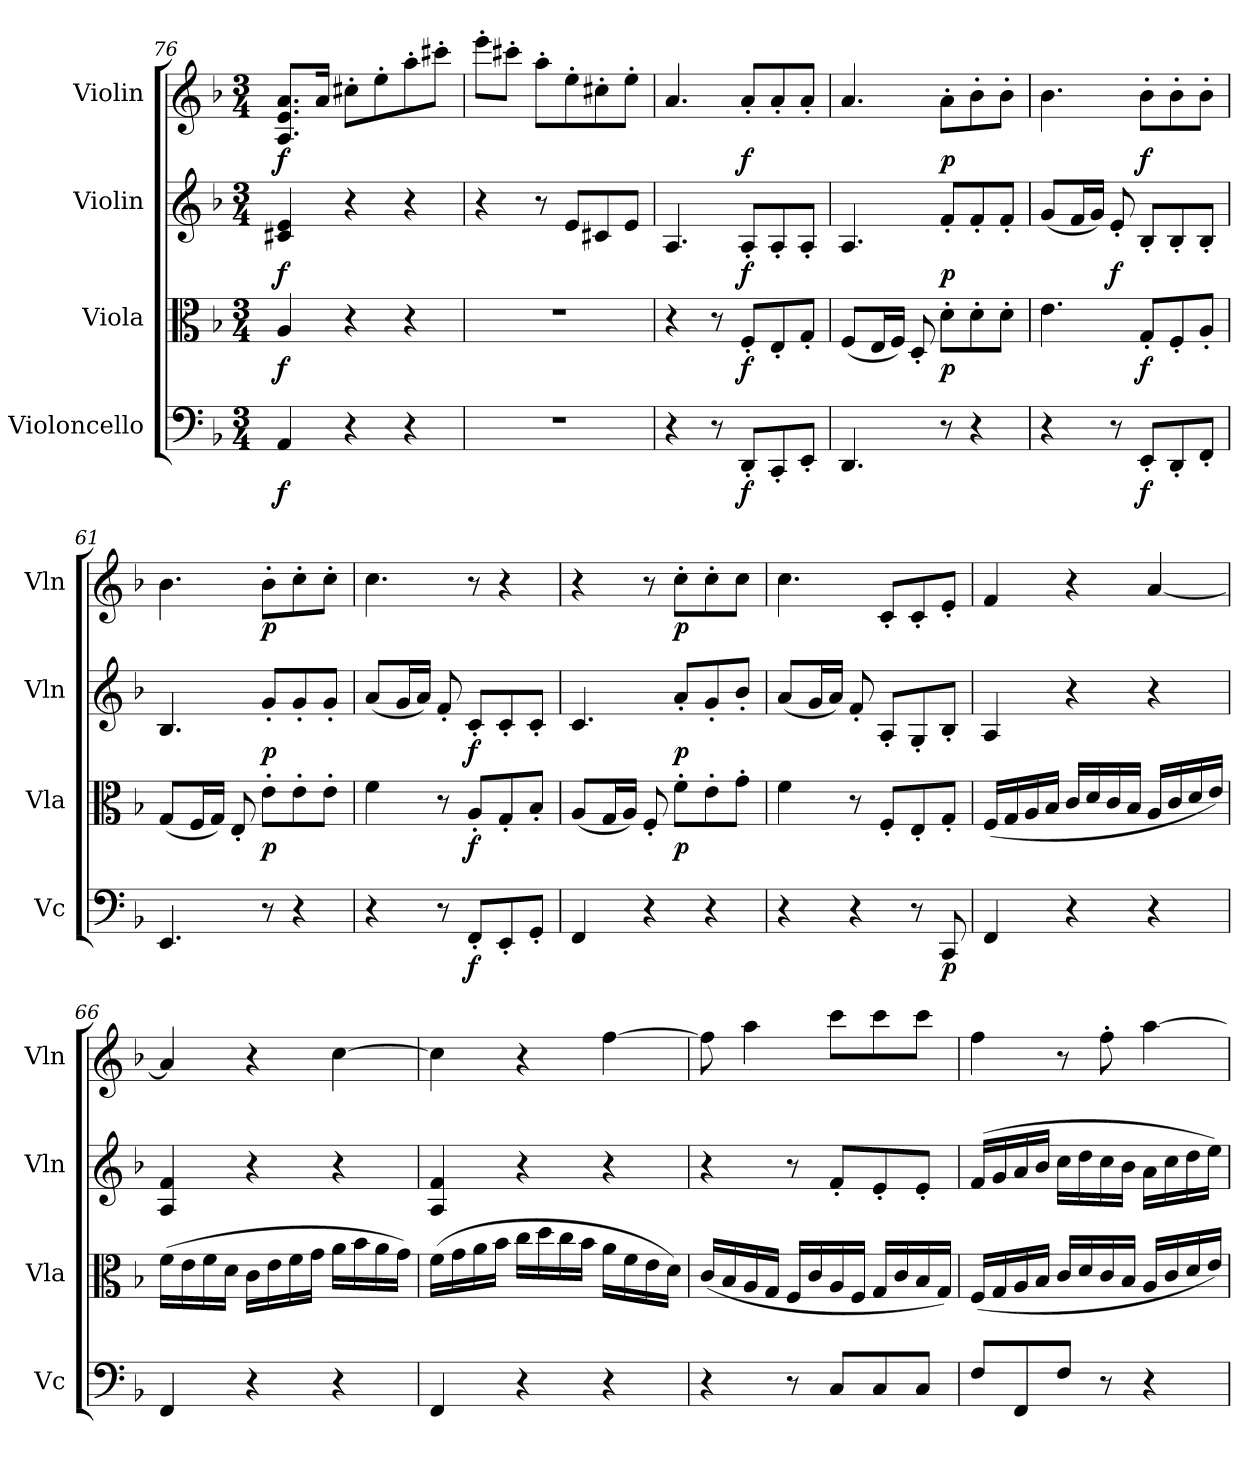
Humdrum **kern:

**kern	**dynam	**kern	**dynam	**kern	**dynam	**kern	**dynam
*part4	*part4	*part3	*part3	*part2	*part2	*part1	*part1
*staff4	*staff4	*staff3	*staff3	*staff2	*staff2	*staff1	*staff1
*I"Violoncello	*	*I"Viola	*	*I"Violin	*	*I"Violin	*
*I'Vc	*	*I'Vla	*	*I'Vln	*	*I'Vln	*
*clefF4	*	*clefC3	*	*clefG2	*	*clefG2	*
*k[b-]	*	*k[b-]	*	*k[b-]	*	*k[b-]	*
*M3/4	*	*M3/4	*	*M3/4	*	*M3/4	*
=76	=76	=76	=76	=76	=76	=76	=76
4AA/	f	4A/	f	4c#X/ 4e/	f	8.A/ 8.e/ 8.a/L	f
.	.	.	.	.	.	16a/Jk	.
4r	.	4r	.	4r	.	8cc#X'\L	.
.	.	.	.	.	.	8ee'\	.
4r	.	4r	.	4r	.	8aa'\	.
.	.	.	.	.	.	8ccc#X'\J	.
=57	=57	=57	=57	=57	=57	=57	=57
2.r	.	2.r	.	4r	.	8eee'\L	.
.	.	.	.	.	.	8ccc#X'\J	.
.	.	.	.	8r	.	8aa'\L	.
.	.	.	.	8e/L	.	8ee'\	.
.	.	.	.	8c#X/	.	8cc#X'\	.
.	.	.	.	8e/J	.	8ee'\J	.
=58	=58	=58	=58	=58	=58	=58	=58
4r	.	4r	.	4.A/	.	4.a/	.
8r	.	8r	.	.	.	.	.
8DD'/L	f	8F'/L	f	8A'/L	f	8a'/L	f
8CC'/	.	8E'/	.	8A'/	.	8a'/	.
8EE'/J	.	8G'/J	.	8A'/J	.	8a'/J	.
=59	=59	=59	=59	=59	=59	=59	=59
4.DD/	.	(8F/L	.	4.A/	.	4.a/	.
.	.	16E/L	.	.	.	.	.
.	.	16F/JJ)	.	.	.	.	.
.	.	8D'/	.	.	.	.	.
8r	.	8d'\L	p	8f'/L	p	8a'\L	p
4r	.	8d'\	.	8f'/	.	8b-'\	.
.	.	8d'\J	.	8f'/J	.	8b-'\J	.
=60	=60	=60	=60	=60	=60	=60	=60
4r	.	4.e\	.	(8g/L	.	4.b-\	.
.	.	.	.	16f/L	.	.	.
.	.	.	.	16g/JJ)	.	.	.
8r	.	.	.	8e'/	f	.	.
8EE'/L	f	8G'/L	f	8B-'/L	.	8b-'\L	f
8DD'/	.	8F'/	.	8B-'/	.	8b-'\	.
8FF'/J	.	8A'/J	.	8B-'/J	.	8b-'\J	.
=61	=61	=61	=61	=61	=61	=61	=61
4.EE/	.	(8G/L	.	4.B-/	.	4.b-\	.
.	.	16F/L	.	.	.	.	.
.	.	16G/JJ)	.	.	.	.	.
.	.	8E'/	.	.	.	.	.
8r	.	8e'\L	p	8g'/L	p	8b-'\L	p
4r	.	8e'\	.	8g'/	.	8cc'\	.
.	.	8e'\J	.	8g'/J	.	8cc'\J	.
=62	=62	=62	=62	=62	=62	=62	=62
4r	.	4f\	.	(8a/L	.	4.cc\	.
.	.	.	.	16g/L	.	.	.
.	.	.	.	16a/JJ)	.	.	.
8r	.	8r	.	8f'/	.	.	.
8FF'/L	f	8A'/L	f	8c'/L	f	8r	.
8EE'/	.	8G'/	.	8c'/	.	4r	.
8GG'/J	.	8B-'/J	.	8c'/J	.	.	.
=63	=63	=63	=63	=63	=63	=63	=63
4FF/	.	(8A/L	.	4.c/	.	4r	.
.	.	16G/L	.	.	.	.	.
.	.	16A/JJ)	.	.	.	.	.
4r	.	8F'/	.	.	.	8r	.
.	.	8f'\L	p	8a'/L	p	8cc'\L	p
4r	.	8e'\	.	8g'/	.	8cc'\	.
.	.	8g'\J	.	8b-'/J	.	8cc\J	.
=64	=64	=64	=64	=64	=64	=64	=64
4r	.	4f\	.	(8a/L	.	4.cc\	.
.	.	.	.	16g/L	.	.	.
.	.	.	.	16a/JJ)	.	.	.
4r	.	8r	.	8f'/	.	.	.
.	.	8F'/L	.	8A'/L	.	8c'/L	.
8r	.	8E'/	.	8G'/	.	8c'/	.
8CC/	p	8G'/J	.	8B-'/J	.	8e'/J	.
=65	=65	=65	=65	=65	=65	=65	=65
4FF/	.	(16F/LL	.	4A/	.	4f/	.
.	.	16G/	.	.	.	.	.
.	.	16A/	.	.	.	.	.
.	.	16B-/JJ	.	.	.	.	.
4r	.	16c/LL	.	4r	.	4r	.
.	.	16d/	.	.	.	.	.
.	.	16c/	.	.	.	.	.
.	.	16B-/JJ	.	.	.	.	.
4r	.	16A/LL	.	4r	.	[4a/	.
.	.	16c/	.	.	.	.	.
.	.	16d/	.	.	.	.	.
.	.	16e/JJ)	.	.	.	.	.
=66	=66	=66	=66	=66	=66	=66	=66
4FF/	.	(16f\LL	.	4A/ 4f/	.	4a/]	.
.	.	16e\	.	.	.	.	.
.	.	16f\	.	.	.	.	.
.	.	16d\JJ	.	.	.	.	.
4r	.	16c\LL	.	4r	.	4r	.
.	.	16e\	.	.	.	.	.
.	.	16f\	.	.	.	.	.
.	.	16g\JJ	.	.	.	.	.
4r	.	16a\LL	.	4r	.	[4cc\	.
.	.	16b-\	.	.	.	.	.
.	.	16a\	.	.	.	.	.
.	.	16g\JJ)	.	.	.	.	.
=67	=67	=67	=67	=67	=67	=67	=67
4FF/	.	(16f\LL	.	4A/ 4f/	.	4cc\]	.
.	.	16g\	.	.	.	.	.
.	.	16a\	.	.	.	.	.
.	.	16b-\JJ	.	.	.	.	.
4r	.	16cc\LL	.	4r	.	4r	.
.	.	16dd\	.	.	.	.	.
.	.	16cc\	.	.	.	.	.
.	.	16b-\JJ	.	.	.	.	.
4r	.	16a\LL	.	4r	.	[4ff\	.
.	.	16f\	.	.	.	.	.
.	.	16e\	.	.	.	.	.
.	.	16d\JJ)	.	.	.	.	.
=68	=68	=68	=68	=68	=68	=68	=68
4r	.	(16c/LL	.	4r	.	8ff\]	.
.	.	16B-/	.	.	.	.	.
.	.	16A/	.	.	.	4aa\	.
.	.	16G/JJ	.	.	.	.	.
8r	.	16F/LL	.	8r	.	.	.
.	.	16c/	.	.	.	.	.
8C/L	.	16A/	.	8f'/L	.	8ccc\L	.
.	.	16F/JJ	.	.	.	.	.
8C/	.	16G/LL	.	8e'/	.	8ccc\	.
.	.	16c/	.	.	.	.	.
8C/J	.	16B-/	.	8e'/J	.	8ccc\J	.
.	.	16G/JJ)	.	.	.	.	.
=69	=69	=69	=69	=69	=69	=69	=69
8F/L	.	(16F/LL	.	(16f/LL	.	4ff\	.
.	.	16G/	.	16g/	.	.	.
8FF/	.	16A/	.	16a/	.	.	.
.	.	16B-/JJ	.	16b-/JJ	.	.	.
8F/J	.	16c/LL	.	16cc\LL	.	8r	.
.	.	16d/	.	16dd\	.	.	.
8r	.	16c/	.	16cc\	.	8ff'\	.
.	.	16B-/JJ	.	16b-\JJ	.	.	.
4r	.	16A/LL	.	16a\LL	.	[4aa\	.
.	.	16c/	.	16cc\	.	.	.
.	.	16d/	.	16dd\	.	.	.
.	.	16e/JJ)	.	16ee\JJ)	.	.	.
=	=	=	=	=	=	=	=
*-	*-	*-	*-	*-	*-	*-	*-
